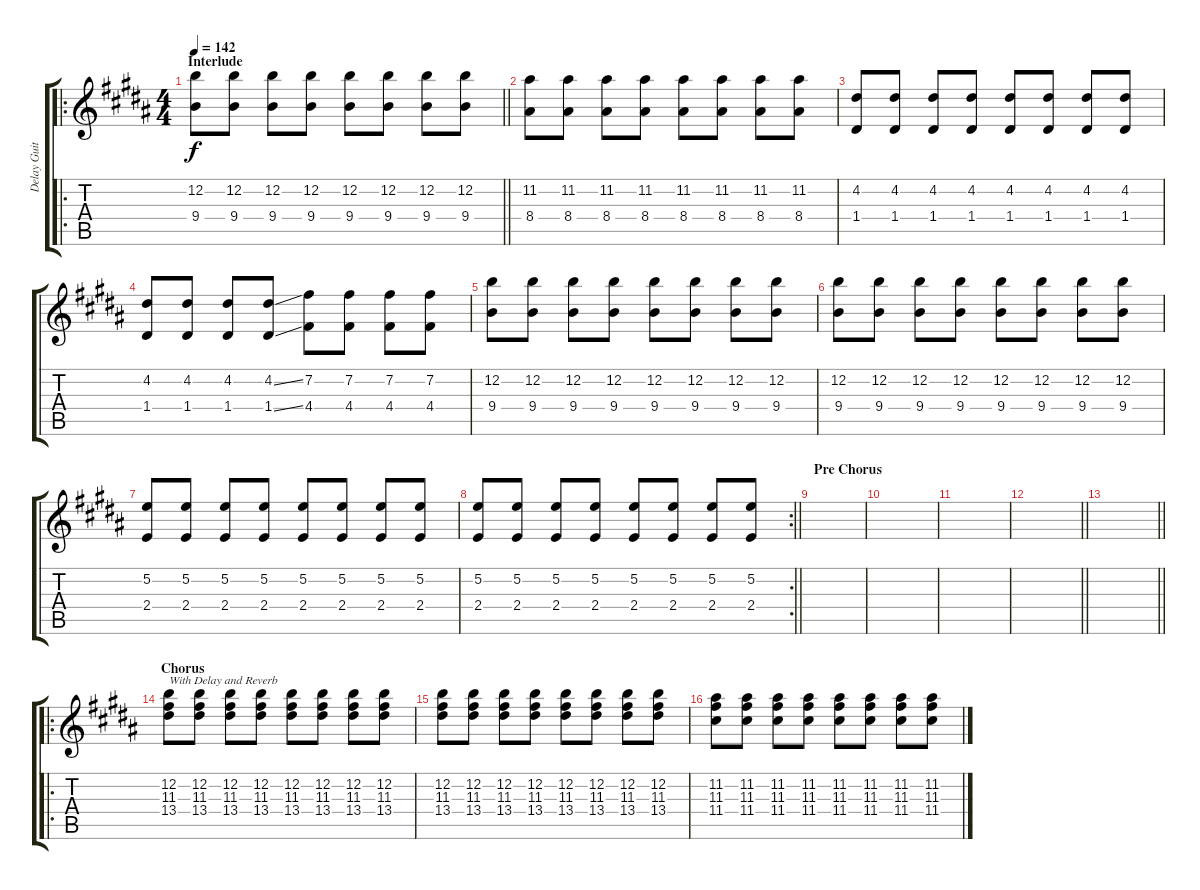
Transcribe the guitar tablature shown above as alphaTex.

\track ("Delay Guitar 2" "Delay Guit") {instrument electricguitarclean}
\staff {score tabs}
\tuning (E4 B3 G3 D3 A2 E2) {hide}
\ro
\ts (4 4)
\section ("" "Interlude")
\tempo 142
\clef g2
\barLineRight lightlight
\ks b
(12.2 9.4).8{dy f} (12.2 9.4).8 (12.2 9.4).8 (12.2 9.4).8 (12.2 9.4).8 (12.2 9.4).8 (12.2 9.4).8 (12.2 9.4).8 |
(11.2 8.4).8 (11.2 8.4).8 (11.2 8.4).8 (11.2 8.4).8 (11.2 8.4).8 (11.2 8.4).8 (11.2 8.4).8 (11.2 8.4).8 |
(4.2 1.4).8 (4.2 1.4).8 (4.2 1.4).8 (4.2 1.4).8 (4.2 1.4).8 (4.2 1.4).8 (4.2 1.4).8 (4.2 1.4).8 |
(4.2 1.4).8 (4.2 1.4).8 (4.2 1.4).8 (4.2{ss} 1.4{ss}).8 (7.2 4.4).8 (7.2 4.4).8 (7.2 4.4).8 (7.2 4.4).8 |
(12.2 9.4).8 (12.2 9.4).8 (12.2 9.4).8 (12.2 9.4).8 (12.2 9.4).8 (12.2 9.4).8 (12.2 9.4).8 (12.2 9.4).8 |
(12.2 9.4).8 (12.2 9.4).8 (12.2 9.4).8 (12.2 9.4).8 (12.2 9.4).8 (12.2 9.4).8 (12.2 9.4).8 (12.2 9.4).8 |
(5.2 2.4).8 (5.2 2.4).8 (5.2 2.4).8 (5.2 2.4).8 (5.2 2.4).8 (5.2 2.4).8 (5.2 2.4).8 (5.2 2.4).8 |
\rc 2
\barLineRight lightlight
(5.2 2.4).8 (5.2 2.4).8 (5.2 2.4).8 (5.2 2.4).8 (5.2 2.4).8 (5.2 2.4).8 (5.2 2.4).8 (5.2 2.4).8 |
\section ("" "Pre Chorus")
|
|
|
\barLineRight lightlight
|
\barLineRight lightlight
|
\ro
\section ("" "Chorus")
(12.2 11.3 13.4).8{txt "With Delay and Reverb"} (12.2 11.3 13.4).8 (12.2 11.3 13.4).8 (12.2 11.3 13.4).8 (12.2 11.3 13.4).8 (12.2 11.3 13.4).8 (12.2 11.3 13.4).8 (12.2 11.3 13.4).8 |
(12.2 11.3 13.4).8 (12.2 11.3 13.4).8 (12.2 11.3 13.4).8 (12.2 11.3 13.4).8 (12.2 11.3 13.4).8 (12.2 11.3 13.4).8 (12.2 11.3 13.4).8 (12.2 11.3 13.4).8 |
(11.2 11.3 11.4).8 (11.2 11.3 11.4).8 (11.2 11.3 11.4).8 (11.2 11.3 11.4).8 (11.2 11.3 11.4).8 (11.2 11.3 11.4).8 (11.2 11.3 11.4).8 (11.2 11.3 11.4).8
